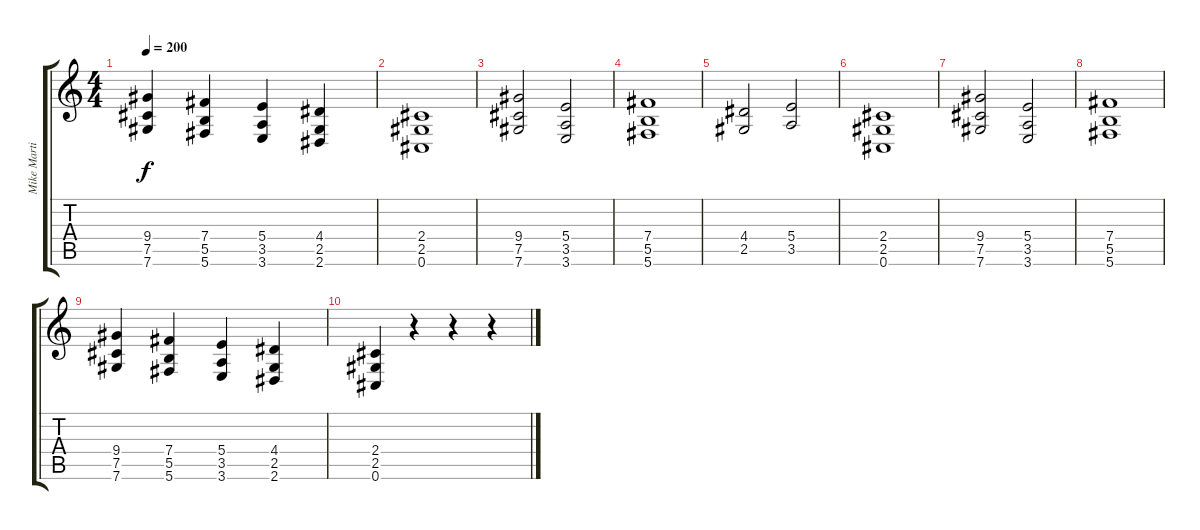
\track ("Mike Martin" "Mike Marti") {instrument overdrivenguitar}
\staff {score tabs}
\tuning (Db4 Ab3 E3 B2 Gb2 Db2) {hide}
\ts (4 4)
\tempo 200
\clef g2
\ks c
(9.4 7.5 7.6).4{dy f} (7.4 5.5 5.6).4 (5.4 3.5 3.6).4 (4.4 2.5 2.6).4 |
(2.4 2.5 0.6).1 |
(9.4 7.5 7.6).2 (5.4 3.5 3.6).2 |
(7.4 5.5 5.6).1 |
(4.4 2.5).2 (5.4 3.5).2 |
(2.4 2.5 0.6).1 |
(9.4 7.5 7.6).2 (5.4 3.5 3.6).2 |
(7.4 5.5 5.6).1 |
(9.4 7.5 7.6).4 (7.4 5.5 5.6).4 (5.4 3.5 3.6).4 (4.4 2.5 2.6).4 |
(2.4 2.5 0.6).4 r.4 r.4 r.4
